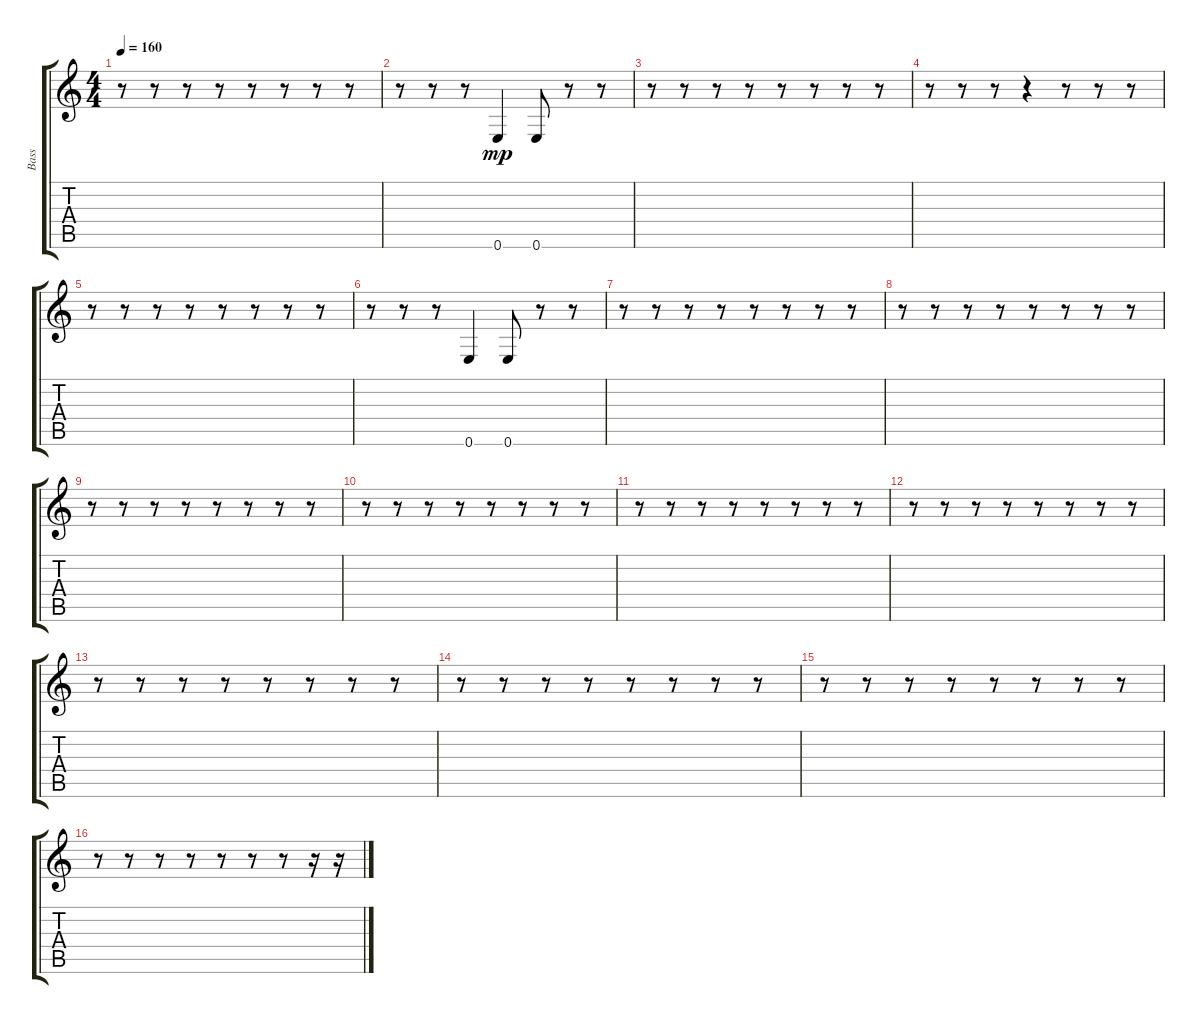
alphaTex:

\track ("Bass" "Bass") {instrument electricbassfinger}
\staff {score tabs}
\tuning (E4 B3 G3 D3 A2 E2) {hide}
\ts (4 4)
\tempo 160
\clef g2
\ks c
r.8{dy mp} r.8 r.8 r.8 r.8 r.8 r.8 r.8 |
r.8 r.8 r.8 0.6.4 0.6.8 r.8 r.8 |
r.8 r.8 r.8 r.8 r.8 r.8 r.8 r.8 |
r.8 r.8 r.8 r.4 r.8 r.8 r.8 |
r.8 r.8 r.8 r.8 r.8 r.8 r.8 r.8 |
r.8 r.8 r.8 0.6.4 0.6.8 r.8 r.8 |
r.8 r.8 r.8 r.8 r.8 r.8 r.8 r.8 |
r.8 r.8 r.8 r.8 r.8 r.8 r.8 r.8 |
r.8 r.8 r.8 r.8 r.8 r.8 r.8 r.8 |
r.8 r.8 r.8 r.8 r.8 r.8 r.8 r.8 |
r.8 r.8 r.8 r.8 r.8 r.8 r.8 r.8 |
r.8 r.8 r.8 r.8 r.8 r.8 r.8 r.8 |
r.8 r.8 r.8 r.8 r.8 r.8 r.8 r.8 |
r.8 r.8 r.8 r.8 r.8 r.8 r.8 r.8 |
r.8 r.8 r.8 r.8 r.8 r.8 r.8 r.8 |
r.8 r.8 r.8 r.8 r.8 r.8 r.8 r.16 r.16
